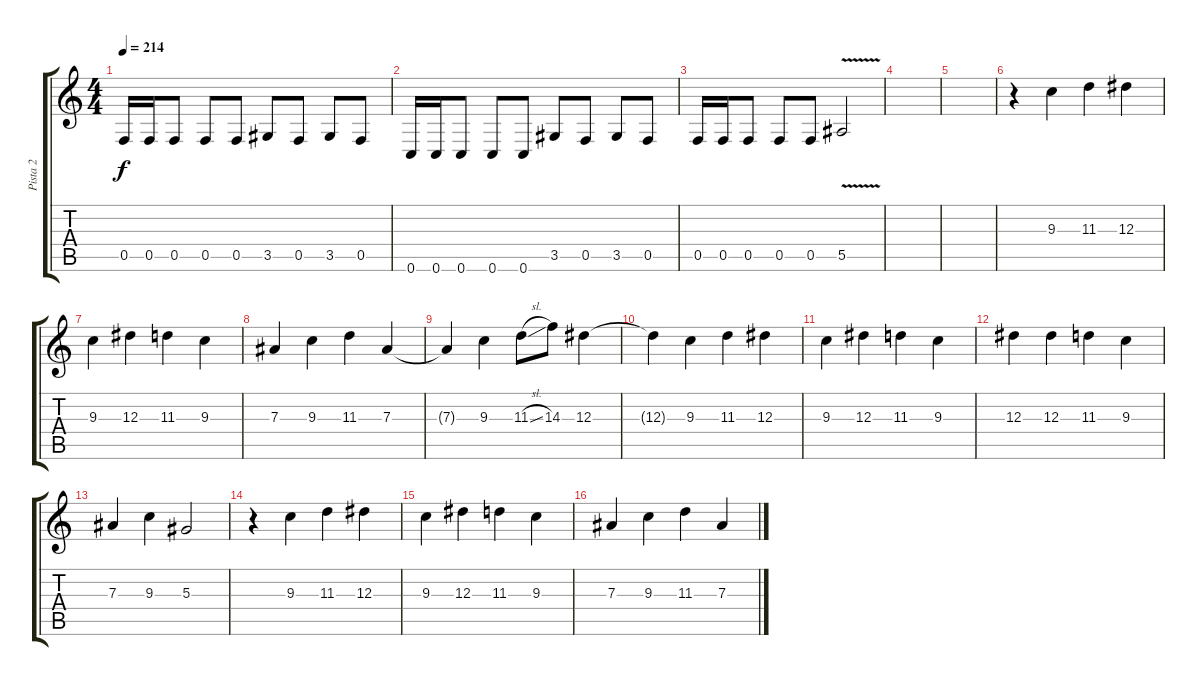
\track ("Pista 2" "Pista 2") {instrument distortionguitar}
\staff {score tabs}
\tuning (C4 G3 Eb3 Bb2 F2 C2) {hide}
\ts (4 4)
\tempo 214
\clef g2
\ks c
0.5.16{dy f} 0.5.16 0.5.8 0.5.8 0.5.8 3.5.8 0.5.8 3.5.8 0.5.8 |
0.6.16 0.6.16 0.6.8 0.6.8 0.6.8 3.5.8 0.5.8 3.5.8 0.5.8 |
0.5.16 0.5.16 0.5.8 0.5.8 0.5.8 5.5{v}.2 |
|
|
r.4 9.3.4 11.3.4 12.3.4 |
9.3.4 12.3.4 11.3.4 9.3.4 |
7.3.4 9.3.4 11.3.4 7.3.4 |
7.3{t}.4 9.3.4 11.3{sl}.8 14.3.8 12.3.4 |
12.3{t}.4 9.3.4 11.3.4 12.3.4 |
9.3.4 12.3.4 11.3.4 9.3.4 |
12.3.4 12.3.4 11.3.4 9.3.4 |
7.3.4 9.3.4 5.3.2 |
r.4 9.3.4 11.3.4 12.3.4 |
9.3.4 12.3.4 11.3.4 9.3.4 |
7.3.4 9.3.4 11.3.4 7.3.4
